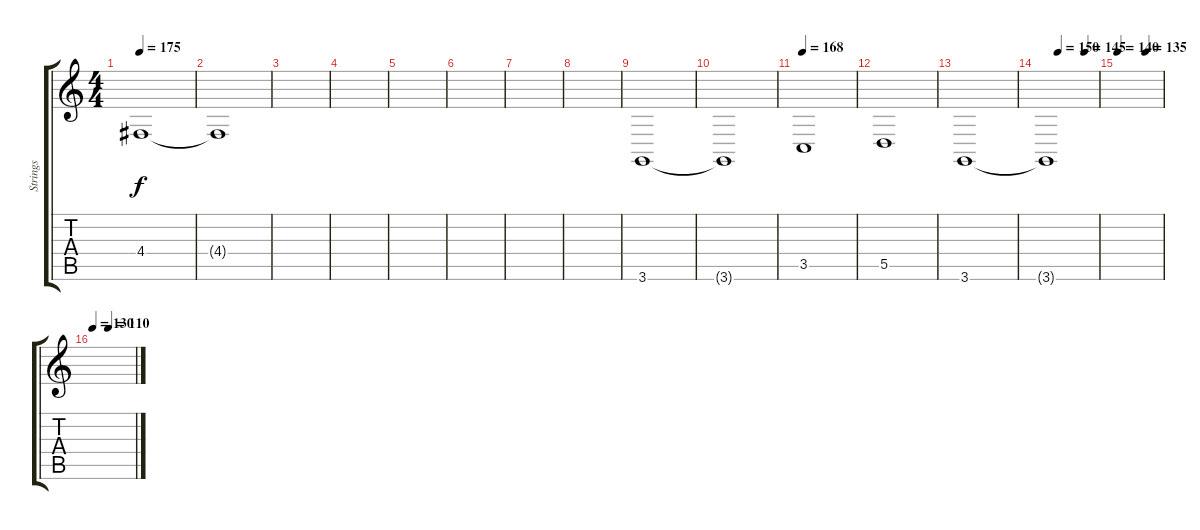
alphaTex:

\track ("Strings" "Strings") {instrument stringensemble1 bank 4}
\staff {score tabs}
\tuning (E4 B3 G3 D3 A2 E2) {hide}
\ts (4 4)
\tempo 175
\clef g2
\ks c
4.4.1{dy f} |
4.4{t}.1 |
|
|
|
|
|
|
3.6.1{volume 12} |
3.6{t}.1 |
\tempo 168
3.5.1{volume 16 balance 16} |
5.5.1 |
3.6.1{volume 14} |
\tempo (150 0.25)
\tempo (145 0.75)
3.6{t}.1 |
\tempo 140
\tempo (135 0.625)
|
\tempo 130
\tempo (110 0.375)
